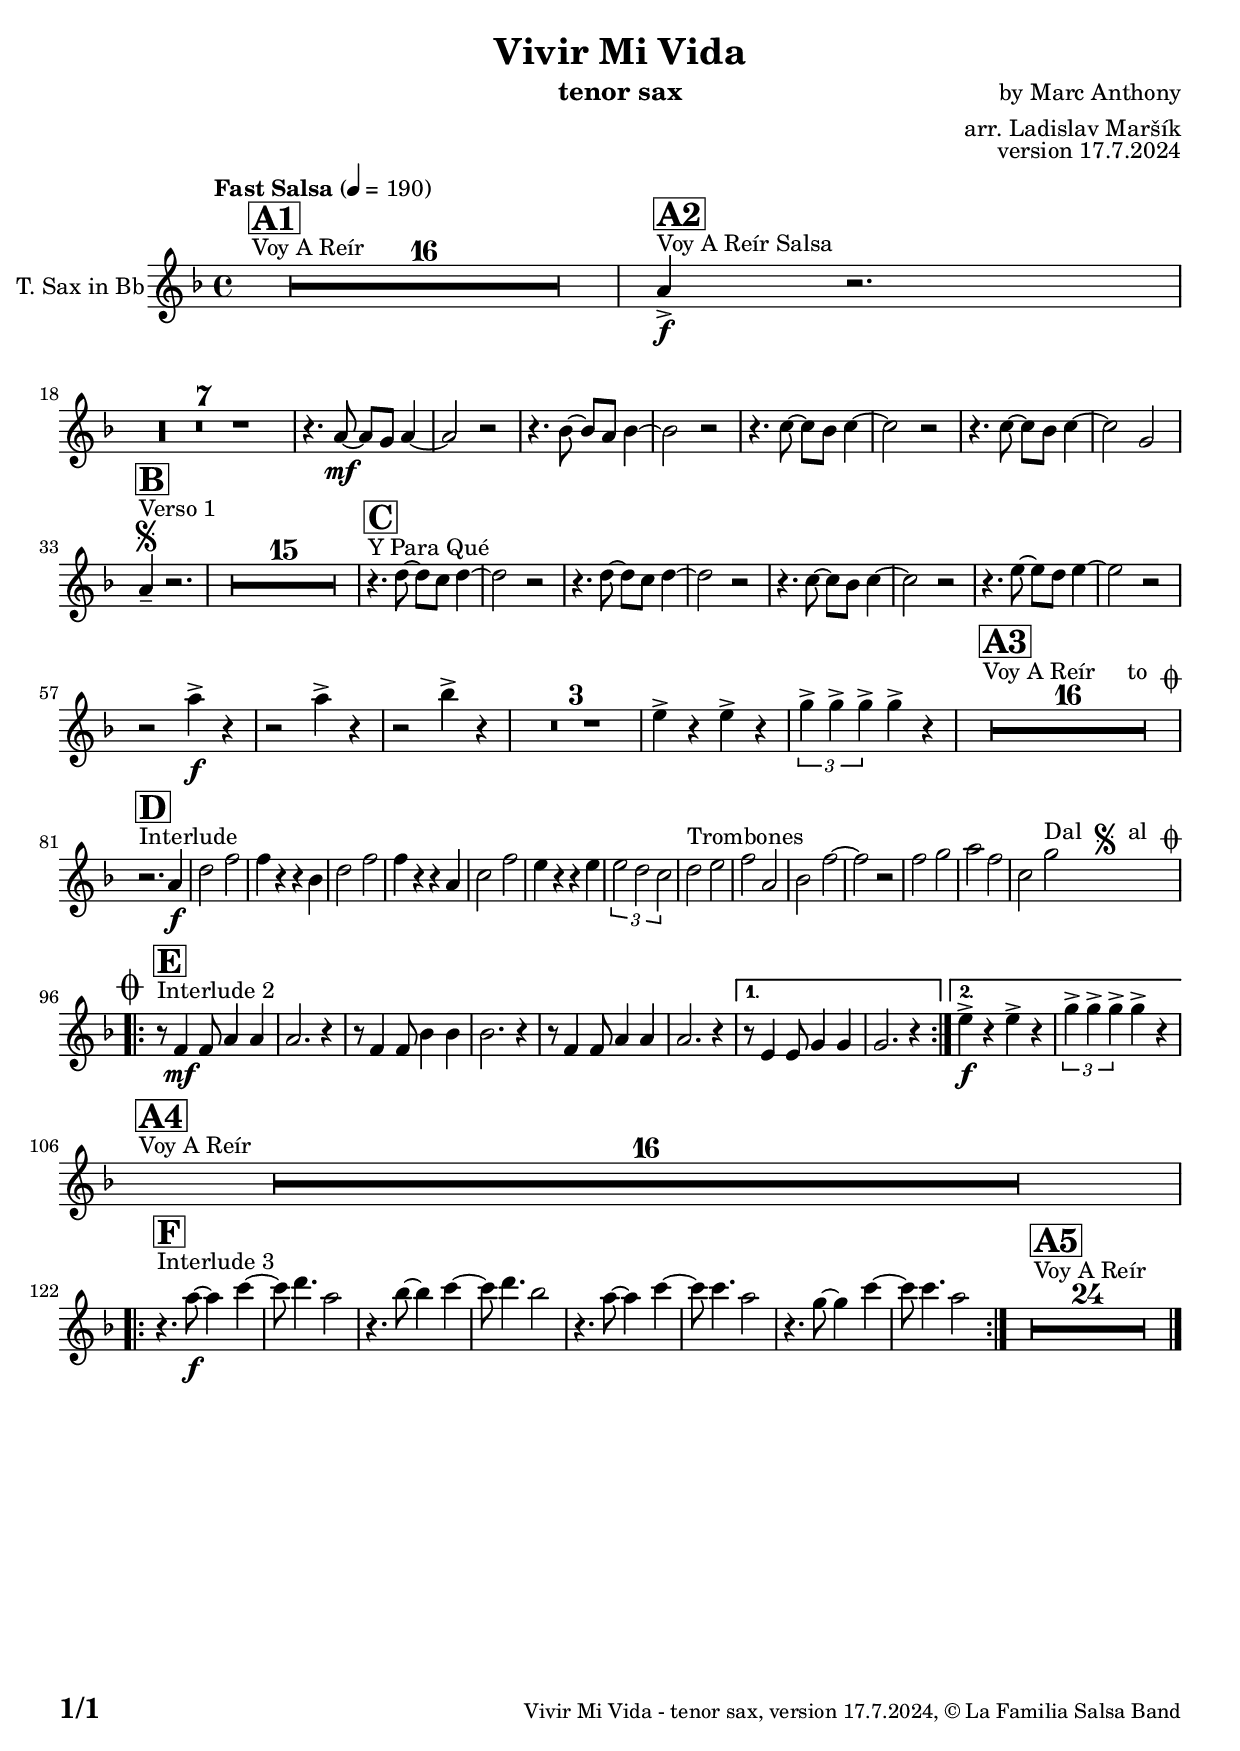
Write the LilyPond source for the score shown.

\version "2.22.2"

% Sheet revision 2022_09

\header {
  title = "Vivir Mi Vida"
  instrument = "tenor sax"
  composer = "by Marc Anthony"
  arranger = "arr. Ladislav Maršík"
  opus = "version 17.7.2024"
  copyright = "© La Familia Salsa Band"
}

inst =
#(define-music-function
  (string)
  (string?)
  #{ <>^\markup \abs-fontsize #16 \bold \box #string #})

makePercent = #(define-music-function (note) (ly:music?)
                 (make-music 'PercentEvent 'length (ly:music-length note)))

#(define (test-stencil grob text)
   (let* ((orig (ly:grob-original grob))
          (siblings (ly:spanner-broken-into orig)) ; have we been split?
          (refp (ly:grob-system grob))
          (left-bound (ly:spanner-bound grob LEFT))
          (right-bound (ly:spanner-bound grob RIGHT))
          (elts-L (ly:grob-array->list (ly:grob-object left-bound 'elements)))
          (elts-R (ly:grob-array->list (ly:grob-object right-bound 'elements)))
          (break-alignment-L
           (filter
            (lambda (elt) (grob::has-interface elt 'break-alignment-interface))
            elts-L))
          (break-alignment-R
           (filter
            (lambda (elt) (grob::has-interface elt 'break-alignment-interface))
            elts-R))
          (break-alignment-L-ext (ly:grob-extent (car break-alignment-L) refp X))
          (break-alignment-R-ext (ly:grob-extent (car break-alignment-R) refp X))
          (num
           (markup text))
          (num
           (if (or (null? siblings)
                   (eq? grob (car siblings)))
               num
               (make-parenthesize-markup num)))
          (num (grob-interpret-markup grob num))
          (num-stil-ext-X (ly:stencil-extent num X))
          (num-stil-ext-Y (ly:stencil-extent num Y))
          (num (ly:stencil-aligned-to num X CENTER))
          (num
           (ly:stencil-translate-axis
            num
            (+ (interval-length break-alignment-L-ext)
               (* 0.5
                  (- (car break-alignment-R-ext)
                     (cdr break-alignment-L-ext))))
            X))
          (bracket-L
           (markup
            #:path
            0.1 ; line-thickness
            `((moveto 0.5 ,(* 0.5 (interval-length num-stil-ext-Y)))
              (lineto ,(* 0.5
                          (- (car break-alignment-R-ext)
                             (cdr break-alignment-L-ext)
                             (interval-length num-stil-ext-X)))
                      ,(* 0.5 (interval-length num-stil-ext-Y)))
              (closepath)
              (rlineto 0.0
                       ,(if (or (null? siblings) (eq? grob (car siblings)))
                            -1.0 0.0)))))
          (bracket-R
           (markup
            #:path
            0.1
            `((moveto ,(* 0.5
                          (- (car break-alignment-R-ext)
                             (cdr break-alignment-L-ext)
                             (interval-length num-stil-ext-X)))
                      ,(* 0.5 (interval-length num-stil-ext-Y)))
              (lineto 0.5
                      ,(* 0.5 (interval-length num-stil-ext-Y)))
              (closepath)
              (rlineto 0.0
                       ,(if (or (null? siblings) (eq? grob (last siblings)))
                            -1.0 0.0)))))
          (bracket-L (grob-interpret-markup grob bracket-L))
          (bracket-R (grob-interpret-markup grob bracket-R))
          (num (ly:stencil-combine-at-edge num X LEFT bracket-L 0.4))
          (num (ly:stencil-combine-at-edge num X RIGHT bracket-R 0.4)))
     num))

#(define-public (Measure_attached_spanner_engraver context)
   (let ((span '())
         (finished '())
         (event-start '())
         (event-stop '()))
     (make-engraver
      (listeners ((measure-counter-event engraver event)
                  (if (= START (ly:event-property event 'span-direction))
                      (set! event-start event)
                      (set! event-stop event))))
      ((process-music trans)
       (if (ly:stream-event? event-stop)
           (if (null? span)
               (ly:warning "You're trying to end a measure-attached spanner but you haven't started one.")
               (begin (set! finished span)
                 (ly:engraver-announce-end-grob trans finished event-start)
                 (set! span '())
                 (set! event-stop '()))))
       (if (ly:stream-event? event-start)
           (begin (set! span (ly:engraver-make-grob trans 'MeasureCounter event-start))
             (set! event-start '()))))
      ((stop-translation-timestep trans)
       (if (and (ly:spanner? span)
                (null? (ly:spanner-bound span LEFT))
                (moment<=? (ly:context-property context 'measurePosition) ZERO-MOMENT))
           (ly:spanner-set-bound! span LEFT
                                  (ly:context-property context 'currentCommandColumn)))
       (if (and (ly:spanner? finished)
                (moment<=? (ly:context-property context 'measurePosition) ZERO-MOMENT))
           (begin
            (if (null? (ly:spanner-bound finished RIGHT))
                (ly:spanner-set-bound! finished RIGHT
                                       (ly:context-property context 'currentCommandColumn)))
            (set! finished '())
            (set! event-start '())
            (set! event-stop '()))))
      ((finalize trans)
       (if (ly:spanner? finished)
           (begin
            (if (null? (ly:spanner-bound finished RIGHT))
                (set! (ly:spanner-bound finished RIGHT)
                      (ly:context-property context 'currentCommandColumn)))
            (set! finished '())))
       (if (ly:spanner? span)
           (begin
            (ly:warning "I think there's a dangling measure-attached spanner :-(")
            (ly:grob-suicide! span)
            (set! span '())))))))

\layout {
  \context {
    \Staff
    \consists #Measure_attached_spanner_engraver
    \override MeasureCounter.font-encoding = #'latin1
    \override MeasureCounter.font-size = 0
    \override MeasureCounter.outside-staff-padding = 2
    \override MeasureCounter.outside-staff-horizontal-padding = #0
  }
}

repeatBracket = #(define-music-function
                  (parser location N note)
                  (number? ly:music?)
                  #{
                    \override Staff.MeasureCounter.stencil =
                    #(lambda (grob) (test-stencil grob #{ #(string-append(number->string N) "x") #} ))
                    \startMeasureCount
                    \repeat volta #N { $note }
                    \stopMeasureCount
                  #}
                  )

TenorSax = \new Voice
%\transpose c e % Ivar transposition c g, + c a' = c e
\transpose c d'
\relative c {
  \set Staff.instrumentName = \markup {
    \center-align { "T. Sax in Bb" }
  }
  \set Staff.midiInstrument = "tenor sax"
  \set Staff.midiMaximumVolume = #0.9

  \key c \minor
  \time 4/4
  \tempo "Fast Salsa" 4 = 190
  
  s1*0 ^\markup { "Voy A Reír" }
     \inst "A1"
  R1*16 
  
    s1*0 ^\markup { "Voy A Reír Salsa" }
   \inst "A2"
   g'4 \accent \f r2. | \break
   R1*7 
  
    r4. g8 \mf ~ g f g4 ~ |
  g2 r2 |
  r4. as8 ~ as g as4 ~ |
  as2 r2 |
  r4. bes8 ~ bes as bes4 ~ |
  bes2 r2 |
  r4. bes8 ~ bes as bes4 ~ |
  bes2 f2 | \break
  
   s1*0 ^\markup { "Verso 1" }
   \inst "B"
    \segno
   g4 -- r2. |
     R1*15
     
   s1*0 ^\markup { "Y Para Qué" }
   \inst "C"
  
  r4. c8 ~ c bes c4 ~ |
  c2 r2 |
  r4. c8 ~ c bes c4 ~ |
  c2 r2 |
  r4. bes8 ~ bes as bes4 ~ |
  bes2 r2 |
    r4. d8 ~ d c d4 ~ |
  d2 r2 | \break
  
  r2 g4 \accent \f  r |
    r2 g4 \accent  r |
      r2 as4 \accent  r |
  R1*3
  d,4 \accent r d \accent r|
   \tuplet 3/2 { f4 \accent f \accent f \accent } f4 \accent  r  |
  
    s1*0 ^\markup { "Voy A Reír     to " \musicglyph "scripts.coda" }
     \inst "A3"
  R1*16 \break
  
       s1*0 ^\markup { "Interlude" }
     \inst "D"
  
  r2. g,4 \f |
  c2 es |
  es4 r r as, |
  c2 es |
  es4 r r g, |
  bes2 es |
  d4 r r d |
  \tuplet 3/2 { d2 c bes }
  c2 ^\markup { "Trombones" } d |
  es g, |
  as es' ~ |
  es r |
  es f |
  g es |
  bes f'   ^\markup { "Dal " \musicglyph "scripts.segno" " al " \musicglyph "scripts.coda" } |  \break
  
      s1*0 ^\markup { "Interlude 2" }
     \inst "E"
  
    \mark \markup { \musicglyph "scripts.coda" }
    
    \repeat volta 2 {
    r8 es,4 \mf es8 g4 g4 |
    g2. r4 |
        r8 es4 es8 as4 as4 |
    as2. r4 |
            r8 es4 es8 g4 g4 |
    g2. r4 |
    }
    \alternative { 
   {   
          r8 d4 d8 f4 f4 |
    f2. r4 |
}
    {
              d'4 \f \accent r d \accent  r |
    \tuplet 3/2 { f4 \accent f \accent f \accent } f4 \accent r \break
    }
    }
    
        s1*0 ^\markup { "Voy A Reír" }
     \inst "A4"
  R1*16 \break
  
        s1*0 ^\markup { "Interlude 3" }
     \inst "F"
  \repeat volta 2 {
  r4. g8 \f ~ g4 bes ~ |
  bes8 c4. g2 |
    r4. as8 ~ as4 bes ~ |
  bes8 c4. as2 |
      r4. g8 ~ g4 bes ~ |
  bes8 bes4. g2 |
      r4. f8 ~ f4 bes ~ |
  bes8 bes4. g2 |
  }
    
  s1*0 ^\markup { "Voy A Reír" }
     \inst "A5"
  R1*24 
  
  \label #'lastPage
  \bar "|."
}


\score {
  \compressMMRests \new Staff \with {
    \consists "Volta_engraver"
  }
  {
    \TenorSax
  }
  \layout {
    \context {
      \Score
      \remove "Volta_engraver"
    }
  }
}


\paper {
  system-system-spacing =
  #'((basic-distance . 14)
     (minimum-distance . 10)
     (padding . 1)
     (stretchability . 60))
  between-system-padding = #2
  bottom-margin = 5\mm

  print-first-page-number = ##t
  oddHeaderMarkup = \markup \fill-line { " " }
  evenHeaderMarkup = \markup \fill-line { " " }
  oddFooterMarkup = \markup {
    \fill-line {
      \bold \fontsize #2
      \concat { \fromproperty #'page:page-number-string "/" \page-ref #'lastPage "0" "?" }

      \fontsize #-1
      \concat { \fromproperty #'header:title " - " \fromproperty #'header:instrument ", " \fromproperty #'header:opus ", " \fromproperty #'header:copyright }
    }
  }
  evenFooterMarkup = \markup {
    \fill-line {
      \fontsize #-1
      \concat { \fromproperty #'header:title " - " \fromproperty #'header:instrument ", " \fromproperty #'header:opus ", " \fromproperty #'header:copyright }

      \bold \fontsize #2
      \concat { \fromproperty #'page:page-number-string "/" \page-ref #'lastPage "0" "?" }
    }
  }
}